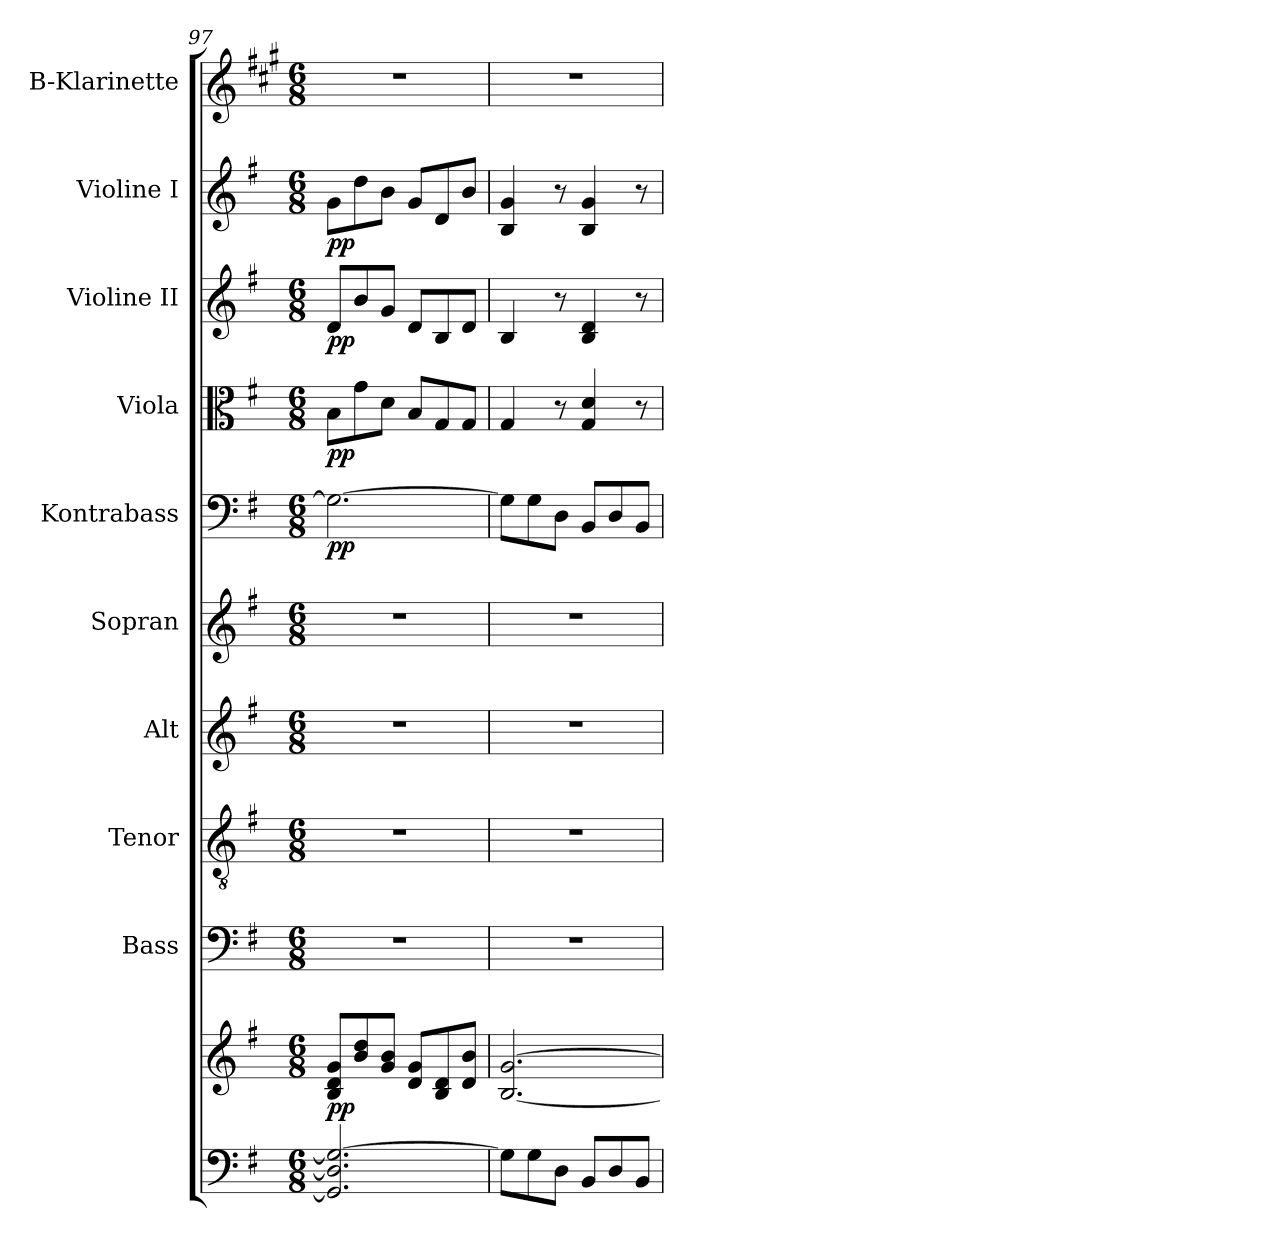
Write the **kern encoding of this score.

**kern	**kern	**dynam	**kern	**kern	**kern	**kern	**kern	**dynam	**kern	**dynam	**kern	**dynam	**kern	**dynam	**kern
*part10	*part10	*part10	*part9	*part8	*part7	*part6	*part5	*part5	*part4	*part4	*part3	*part3	*part2	*part2	*part1
*staff11	*staff10	*staff10/11	*staff9	*staff8	*staff7	*staff6	*staff5	*staff5	*staff4	*staff4	*staff3	*staff3	*staff2	*staff2	*staff1
*	*	*	*I"Bass	*I"Tenor	*I"Alt	*I"Sopran	*I"Kontrabass	*	*I"Viola	*	*I"Violine II	*	*I"Violine I	*	*I"B-Klarinette
*	*	*	*I'B.	*I'T.	*I'A.	*I'S.	*I'Kb.	*	*I'Vla.	*	*I'Vl. II	*	*I'Vl. I	*	*I'B Kl.
*clefF4	*clefG2	*	*clefF4	*clefGv2	*clefG2	*clefG2	*clefF4	*	*clefC3	*	*clefG2	*	*clefG2	*	*clefG2
*	*	*	*	*	*	*	*ITrd7c12	*	*	*	*	*	*	*	*ITrd1c2
*k[f#]	*k[f#]	*	*k[f#]	*k[f#]	*k[f#]	*k[f#]	*k[f#]	*	*k[f#]	*	*k[f#]	*	*k[f#]	*	*k[f#]
*G:	*G:	*	*G:	*G:	*G:	*G:	*G:	*	*G:	*	*G:	*	*G:	*	*G:
*M6/8	*M6/8	*	*M6/8	*M6/8	*M6/8	*M6/8	*M6/8	*	*M6/8	*	*M6/8	*	*M6/8	*	*M6/8
=97	=97	=97	=97	=97	=97	=97	=97	=97	=97	=97	=97	=97	=97	=97	=97
!	!	!LO:DY:b	!	!	!	!	!	!LO:DY:b	!	!LO:DY:b	!	!LO:DY:b	!	!LO:DY:b	!
2.GG/] 2.D/] 2.G/_	8B/ 8d/ 8g/L	pp	2.r	2.r	2.r	2.r	2.GG\_	pp	8B\L	pp	8d/L	pp	8g\L	pp	2.r
.	8b/ 8dd/	.	.	.	.	.	.	.	8g\	.	8b/	.	8dd\	.	.
.	8g/ 8b/J	.	.	.	.	.	.	.	8d\J	.	8g/J	.	8b\J	.	.
.	8d/ 8g/L	.	.	.	.	.	.	.	8B/L	.	8d/L	.	8g/L	.	.
.	8B/ 8d/	.	.	.	.	.	.	.	8G/	.	8B/	.	8d/	.	.
.	8d/ 8b/J	.	.	.	.	.	.	.	8G/J	.	8d/J	.	8b/J	.	.
=98	=98	=98	=98	=98	=98	=98	=98	=98	=98	=98	=98	=98	=98	=98	=98
8G\L]	[2.B/ [2.g/	.	2.r	2.r	2.r	2.r	8GG\L]	.	4G/	.	4B/	.	4B/ 4g/	.	2.r
8G\	.	.	.	.	.	.	8GG\	.	.	.	.	.	.	.	.
8D\J	.	.	.	.	.	.	8DD\J	.	8r	.	8r	.	8r	.	.
8BB/L	.	.	.	.	.	.	8BBB/L	.	4G/ 4d/	.	4B/ 4d/	.	4B/ 4g/	.	.
8D/	.	.	.	.	.	.	8DD/	.	.	.	.	.	.	.	.
8BB/J	.	.	.	.	.	.	8BBB/J	.	8r	.	8r	.	8r	.	.
=	=	=	=	=	=	=	=	=	=	=	=	=	=	=	=
*-	*-	*-	*-	*-	*-	*-	*-	*-	*-	*-	*-	*-	*-	*-	*-
